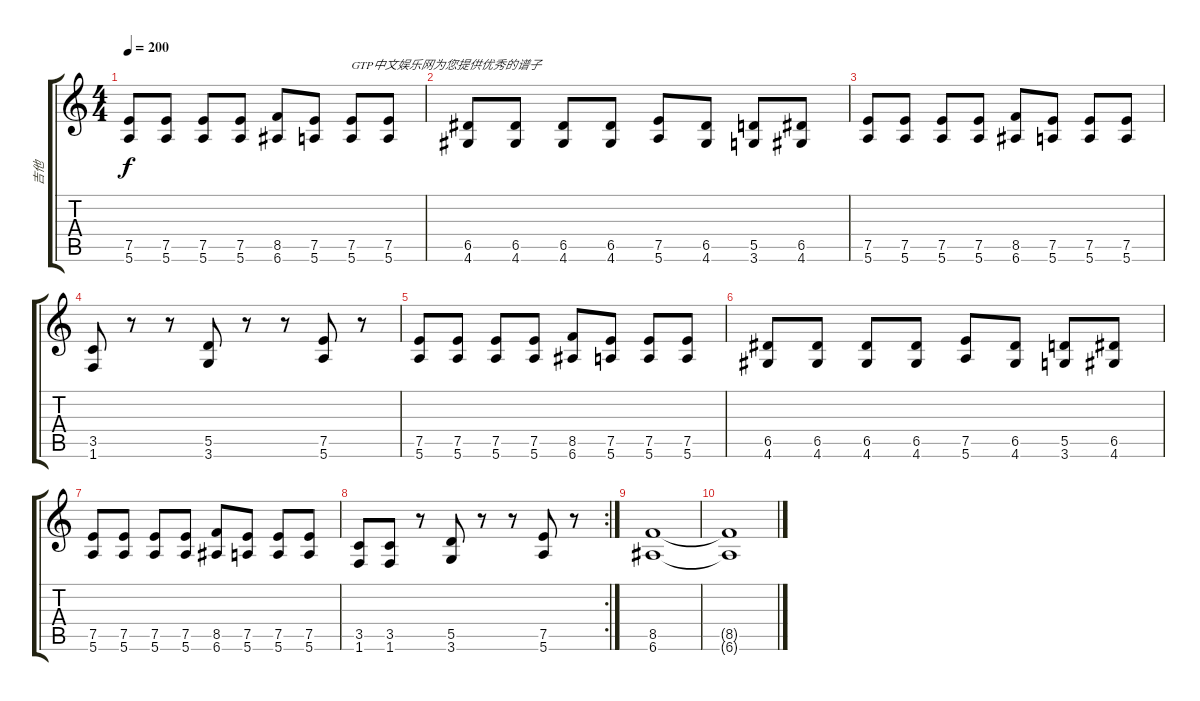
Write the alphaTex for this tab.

\track ("吉他" "吉他") {instrument overdrivenguitar}
\staff {score tabs}
\tuning (E4 B3 G3 D3 A2 E2) {hide}
\ts (4 4)
\tempo 200
\clef g2
\ks c
(7.5 5.6).8{dy f} (7.5 5.6).8 (7.5 5.6).8 (7.5 5.6).8 (8.5 6.6).8 (7.5 5.6).8 (7.5 5.6).8{txt "GTP中文娱乐网为您提供优秀的谱子"} (7.5 5.6).8 |
(6.5 4.6).8 (6.5 4.6).8 (6.5 4.6).8 (6.5 4.6).8 (7.5 5.6).8 (6.5 4.6).8 (5.5 3.6).8 (6.5 4.6).8 |
(7.5 5.6).8 (7.5 5.6).8 (7.5 5.6).8 (7.5 5.6).8 (8.5 6.6).8 (7.5 5.6).8 (7.5 5.6).8 (7.5 5.6).8 |
(3.5 1.6).8 r.8 r.8 (5.5 3.6).8 r.8 r.8 (7.5 5.6).8 r.8 |
(7.5 5.6).8 (7.5 5.6).8 (7.5 5.6).8 (7.5 5.6).8 (8.5 6.6).8 (7.5 5.6).8 (7.5 5.6).8 (7.5 5.6).8 |
(6.5 4.6).8 (6.5 4.6).8 (6.5 4.6).8 (6.5 4.6).8 (7.5 5.6).8 (6.5 4.6).8 (5.5 3.6).8 (6.5 4.6).8 |
(7.5 5.6).8 (7.5 5.6).8 (7.5 5.6).8 (7.5 5.6).8 (8.5 6.6).8 (7.5 5.6).8 (7.5 5.6).8 (7.5 5.6).8 |
\rc 2
(3.5 1.6).8 (3.5 1.6).8 r.8 (5.5 3.6).8 r.8 r.8 (7.5 5.6).8 r.8 |
(8.5 6.6).1 |
(8.5{t} 6.6{t}).1
